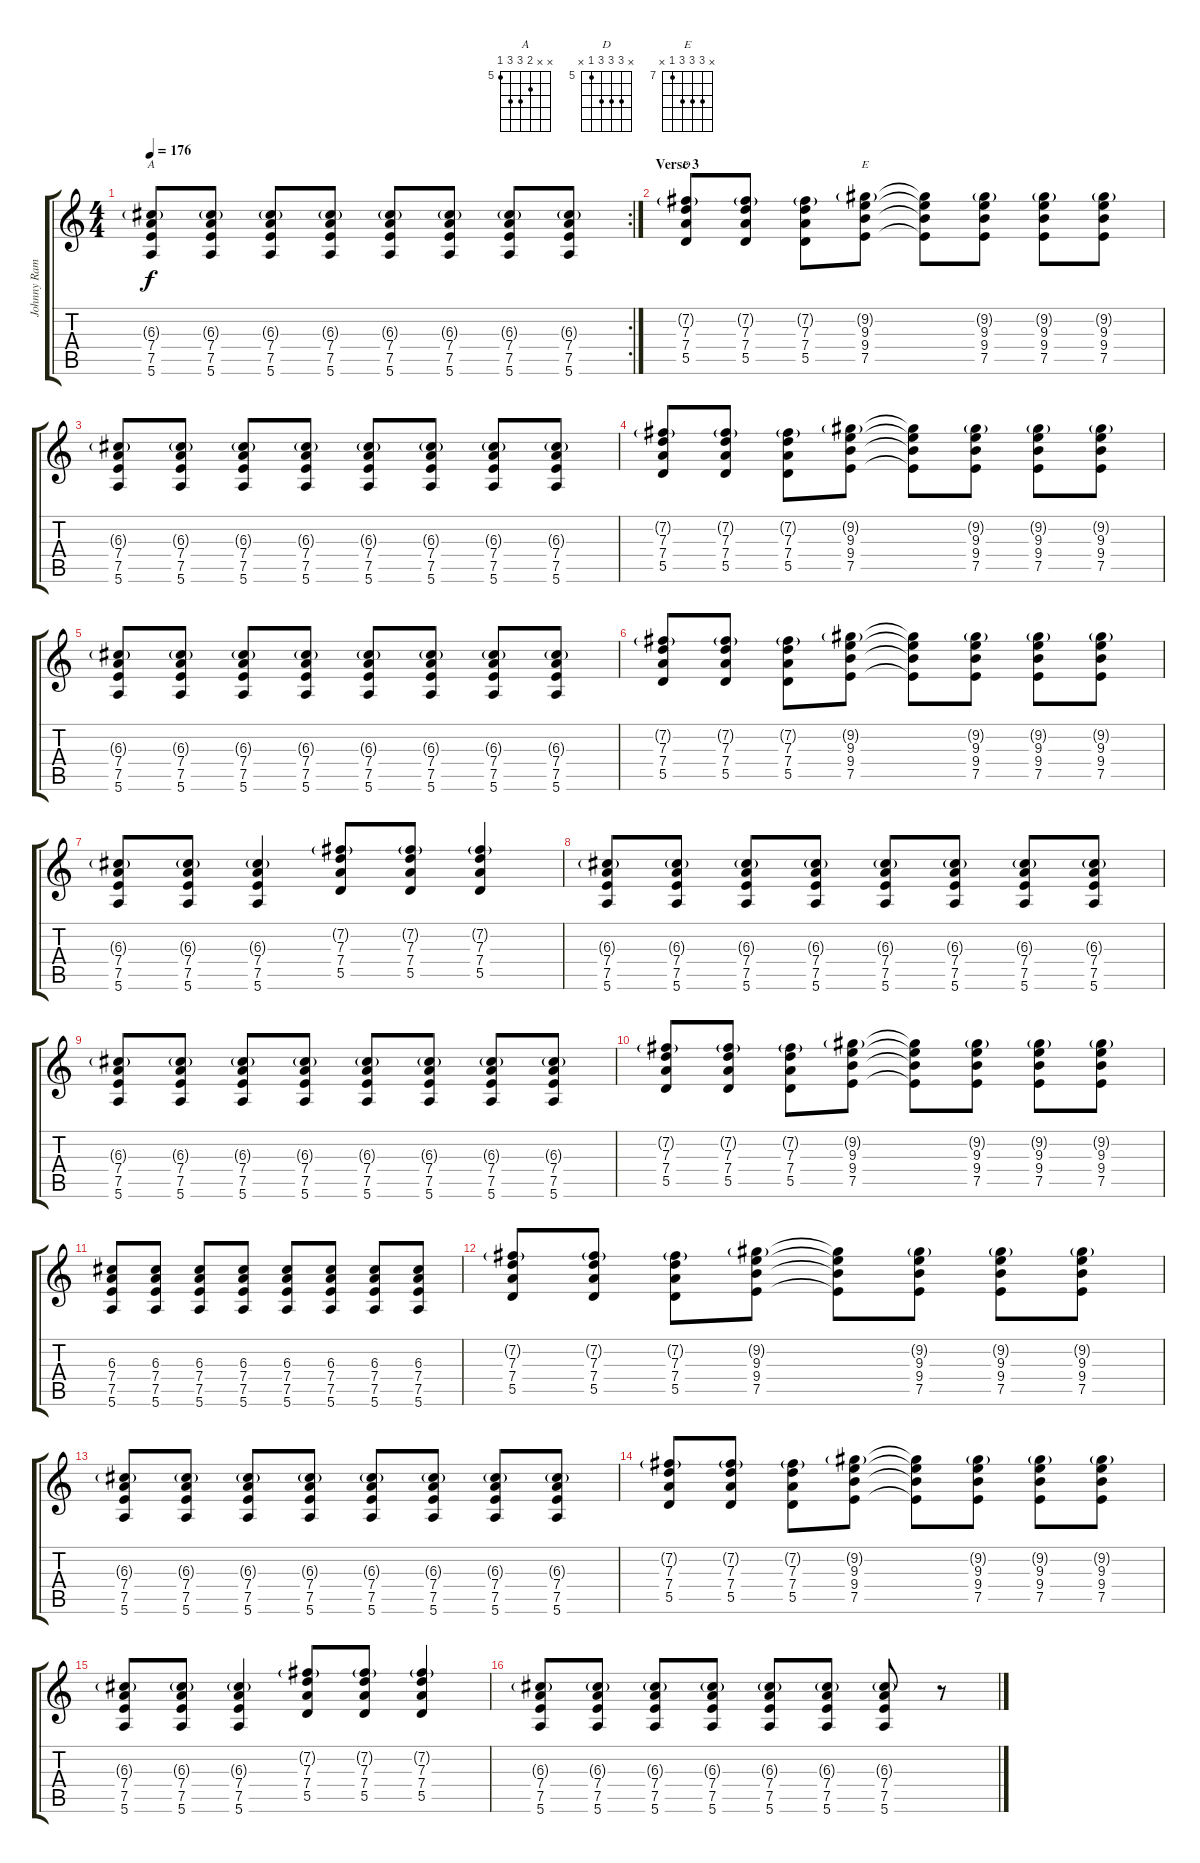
\track ("Johnny Ramone" "Johnny Ram") {instrument distortionguitar}
\staff {score tabs}
\tuning (E4 B3 G3 D3 A2 E2) {hide}
\chord ("A" x x 6 7 7 5) {firstfret 5}
\chord ("D" x 7 7 7 5 x) {firstfret 5}
\chord ("E" x 9 9 9 7 x) {firstfret 7}
\rc 2
\ts (4 4)
\tempo 176
\clef g2
\ks c
(6.3{g} 7.4 7.5 5.6).8{ch "A" dy f} (6.3{g} 7.4 7.5 5.6).8 (6.3{g} 7.4 7.5 5.6).8 (6.3{g} 7.4 7.5 5.6).8 (6.3{g} 7.4 7.5 5.6).8 (6.3{g} 7.4 7.5 5.6).8 (6.3{g} 7.4 7.5 5.6).8 (6.3{g} 7.4 7.5 5.6).8 |
\section ("" "Verse 3")
(7.2{g} 7.3 7.4 5.5).8{ch "D"} (7.2{g} 7.3 7.4 5.5).8 (7.2{g} 7.3 7.4 5.5).8 (9.2{g} 9.3 9.4 7.5).8{ch "E"} (9.2{t} 9.3{t} 9.4{t} 7.5{t}).8 (9.2{g} 9.3 9.4 7.5).8 (9.2{g} 9.3 9.4 7.5).8 (9.2{g} 9.3 9.4 7.5).8 |
(6.3{g} 7.4 7.5 5.6).8 (6.3{g} 7.4 7.5 5.6).8 (6.3{g} 7.4 7.5 5.6).8 (6.3{g} 7.4 7.5 5.6).8 (6.3{g} 7.4 7.5 5.6).8 (6.3{g} 7.4 7.5 5.6).8 (6.3{g} 7.4 7.5 5.6).8 (6.3{g} 7.4 7.5 5.6).8 |
(7.2{g} 7.3 7.4 5.5).8 (7.2{g} 7.3 7.4 5.5).8 (7.2{g} 7.3 7.4 5.5).8 (9.2{g} 9.3 9.4 7.5).8 (9.2{t} 9.3{t} 9.4{t} 7.5{t}).8 (9.2{g} 9.3 9.4 7.5).8 (9.2{g} 9.3 9.4 7.5).8 (9.2{g} 9.3 9.4 7.5).8 |
(6.3{g} 7.4 7.5 5.6).8 (6.3{g} 7.4 7.5 5.6).8 (6.3{g} 7.4 7.5 5.6).8 (6.3{g} 7.4 7.5 5.6).8 (6.3{g} 7.4 7.5 5.6).8 (6.3{g} 7.4 7.5 5.6).8 (6.3{g} 7.4 7.5 5.6).8 (6.3{g} 7.4 7.5 5.6).8 |
(7.2{g} 7.3 7.4 5.5).8 (7.2{g} 7.3 7.4 5.5).8 (7.2{g} 7.3 7.4 5.5).8 (9.2{g} 9.3 9.4 7.5).8 (9.2{t} 9.3{t} 9.4{t} 7.5{t}).8 (9.2{g} 9.3 9.4 7.5).8 (9.2{g} 9.3 9.4 7.5).8 (9.2{g} 9.3 9.4 7.5).8 |
(6.3{g} 7.4 7.5 5.6).8 (6.3{g} 7.4 7.5 5.6).8 (6.3{g} 7.4 7.5 5.6).4 (7.2{g} 7.3 7.4 5.5).8 (7.2{g} 7.3 7.4 5.5).8 (7.2{g} 7.3 7.4 5.5).4 |
(6.3{g} 7.4 7.5 5.6).8 (6.3{g} 7.4 7.5 5.6).8 (6.3{g} 7.4 7.5 5.6).8 (6.3{g} 7.4 7.5 5.6).8 (6.3{g} 7.4 7.5 5.6).8 (6.3{g} 7.4 7.5 5.6).8 (6.3{g} 7.4 7.5 5.6).8 (6.3{g} 7.4 7.5 5.6).8 |
(6.3{g} 7.4 7.5 5.6).8 (6.3{g} 7.4 7.5 5.6).8 (6.3{g} 7.4 7.5 5.6).8 (6.3{g} 7.4 7.5 5.6).8 (6.3{g} 7.4 7.5 5.6).8 (6.3{g} 7.4 7.5 5.6).8 (6.3{g} 7.4 7.5 5.6).8 (6.3{g} 7.4 7.5 5.6).8 |
(7.2{g} 7.3 7.4 5.5).8 (7.2{g} 7.3 7.4 5.5).8 (7.2{g} 7.3 7.4 5.5).8 (9.2{g} 9.3 9.4 7.5).8 (9.2{t} 9.3{t} 9.4{t} 7.5{t}).8 (9.2{g} 9.3 9.4 7.5).8 (9.2{g} 9.3 9.4 7.5).8 (9.2{g} 9.3 9.4 7.5).8 |
(6.3 7.4 7.5 5.6).8 (6.3 7.4 7.5 5.6).8 (6.3 7.4 7.5 5.6).8 (6.3 7.4 7.5 5.6).8 (6.3 7.4 7.5 5.6).8 (6.3 7.4 7.5 5.6).8 (6.3 7.4 7.5 5.6).8 (6.3 7.4 7.5 5.6).8 |
(7.2{g} 7.3 7.4 5.5).8 (7.2{g} 7.3 7.4 5.5).8 (7.2{g} 7.3 7.4 5.5).8 (9.2{g} 9.3 9.4 7.5).8 (9.2{t} 9.3{t} 9.4{t} 7.5{t}).8 (9.2{g} 9.3 9.4 7.5).8 (9.2{g} 9.3 9.4 7.5).8 (9.2{g} 9.3 9.4 7.5).8 |
(6.3{g} 7.4 7.5 5.6).8 (6.3{g} 7.4 7.5 5.6).8 (6.3{g} 7.4 7.5 5.6).8 (6.3{g} 7.4 7.5 5.6).8 (6.3{g} 7.4 7.5 5.6).8 (6.3{g} 7.4 7.5 5.6).8 (6.3{g} 7.4 7.5 5.6).8 (6.3{g} 7.4 7.5 5.6).8 |
(7.2{g} 7.3 7.4 5.5).8 (7.2{g} 7.3 7.4 5.5).8 (7.2{g} 7.3 7.4 5.5).8 (9.2{g} 9.3 9.4 7.5).8 (9.2{t} 9.3{t} 9.4{t} 7.5{t}).8 (9.2{g} 9.3 9.4 7.5).8 (9.2{g} 9.3 9.4 7.5).8 (9.2{g} 9.3 9.4 7.5).8 |
(6.3{g} 7.4 7.5 5.6).8 (6.3{g} 7.4 7.5 5.6).8 (6.3{g} 7.4 7.5 5.6).4 (7.2{g} 7.3 7.4 5.5).8 (7.2{g} 7.3 7.4 5.5).8 (7.2{g} 7.3 7.4 5.5).4 |
(6.3{g} 7.4 7.5 5.6).8 (6.3{g} 7.4 7.5 5.6).8 (6.3{g} 7.4 7.5 5.6).8 (6.3{g} 7.4 7.5 5.6).8 (6.3{g} 7.4 7.5 5.6).8 (6.3{g} 7.4 7.5 5.6).8 (6.3{g} 7.4 7.5 5.6).8 r.8
